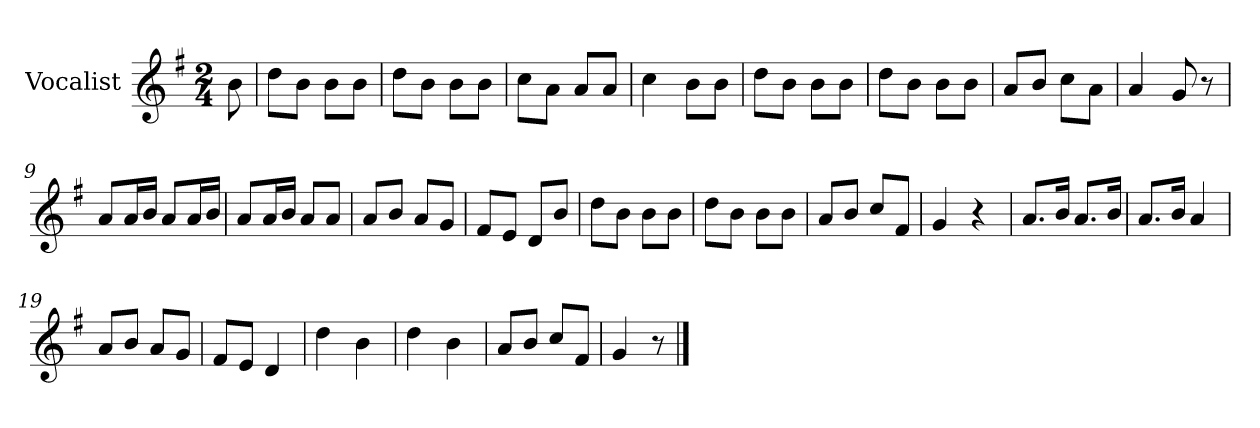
**kern
*part1
*staff1
*I"Vocalist
*k[f#]
*G:
*M2/4
=
8b
=1
8ddL
8bJ
8bL
8bJ
=2
8ddL
8bJ
8bL
8bJ
=3
8ccL
8aJ
8aL
8aJ
=4
4cc
8bL
8bJ
=5
8ddL
8bJ
8bL
8bJ
=6
8ddL
8bJ
8bL
8bJ
=7
8aL
8bJ
8ccL
8aJ
=8
4a
8g
8r
=9
8aL
16aL
16bJJ
8aL
16aL
16bJJ
=10
8aL
16aL
16bJJ
8aL
8aJ
=11
8aL
8bJ
8aL
8gJ
=12
8f#L
8eJ
8dL
8bJ
=13
8ddL
8bJ
8bL
8bJ
=14
8ddL
8bJ
8bL
8bJ
=15
8aL
8bJ
8ccL
8f#J
=16
4g
4r
=17
8.aL
16bJk
8.aL
16bJk
=18
8.aL
16bJk
4a
=19
8aL
8bJ
8aL
8gJ
=20
8f#L
8eJ
4d
=21
4dd
4b
=22
4dd
4b
=23
8aL
8bJ
8ccL
8f#J
=24
4g
8r
==
*-
